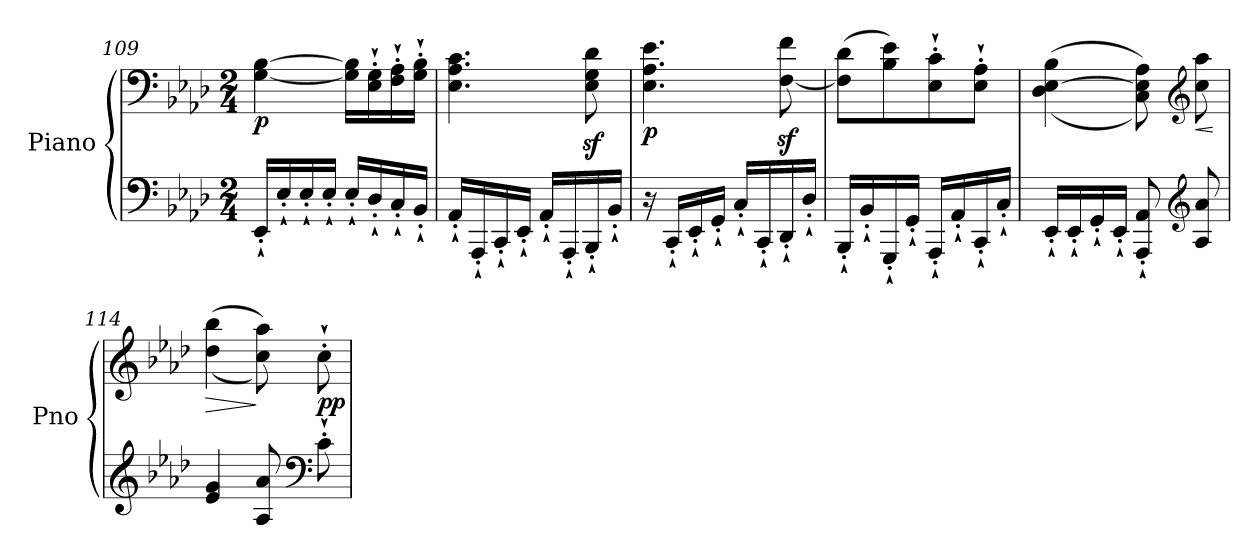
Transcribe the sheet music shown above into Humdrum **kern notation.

**kern	**kern	**dynam
*part1	*part1	*part1
*staff2	*staff1	*staff1/2
*I"Piano	*	*
*I'Pno	*	*
!!LO:LB:g=z
*clefF4	*clefF4	*
*k[b-e-a-d-]	*k[b-e-a-d-]	*
*M2/4	*M2/4	*
=109	=109	=109
!	!	!LO:DY:b
16EE-`'/LL	[4G\ [4B-\	p
16E-`'/	.	.
16E-`'/	.	.
16E-`'/JJ	.	.
16E-`'/LL	16G\] 16B-\]LL	.
16D-`'/	16E-\`' 16G\`'	.
16C`'/	16F\`' 16A-\`'	.
16BB-`'/JJ	16G\`' 16B-\`'JJ	.
=110	=110	=110
16AA-`'/LL	4.E-\ 4.A-\ 4.c\	.
16AAA-`'/	.	.
16CC`'/	.	.
16EE-`'/JJ	.	.
16AA-`'/LL	.	.
16AAA-`'/	.	.
16BBB-`'/	8E-\z< 8G\z< 8d-\z<	.
16BB-`'/JJ	.	.
=111	=111	=111
!	!	!LO:DY:b
16r	4.E-\ 4.A-\ 4.e-\	p
16CC`'/LL	.	.
16EE-`'/	.	.
16GG`'/JJ	.	.
16C`'/LL	.	.
16CC`'/	.	.
16DD-`'/	[8F\z< 8f\z<	.
16D-`'/JJ	.	.
=112	=112	=112
16BBB-`'/LL	(8F\] 8d-\L	.
16BB-`'/	.	.
16GGG`'/	8B-\ 8e-\)	.
16GG`'/JJ	.	.
16AAA-`'/LL	8E-\`' 8c\`'	.
16AA-`'/	.	.
16CC`'/	8E-\`' 8A-\`'J	.
16C`'/JJ	.	.
=113	=113	=113
16EE-`'/LL	(>(4D-\ [4E-\ 4B-\	.
16EE-`'/	.	.
16GG`'/	.	.
16EE-`'/JJ	.	.
8AAA-/`' 8AA-/`'	8C\ 8E-\] 8A-\))	.
*clefG2	*clefG2	*
!	!	!LO:HP:b
8A-/ 8a-/	8cc\ 8aa-\	<
.	.	[
!!LO:LB:g=z
=114	=114	=114
!	!	!LO:HP:b
4e-/ 4g/	((4dd-\ 4bb-\	>
8A-/ 8a-/	8cc\ 8aa-\))	]
*clefF4	*	*
!	!	!LO:DY:b
8c`'\	8cc`'\	pp
=	=	=
*-	*-	*-
